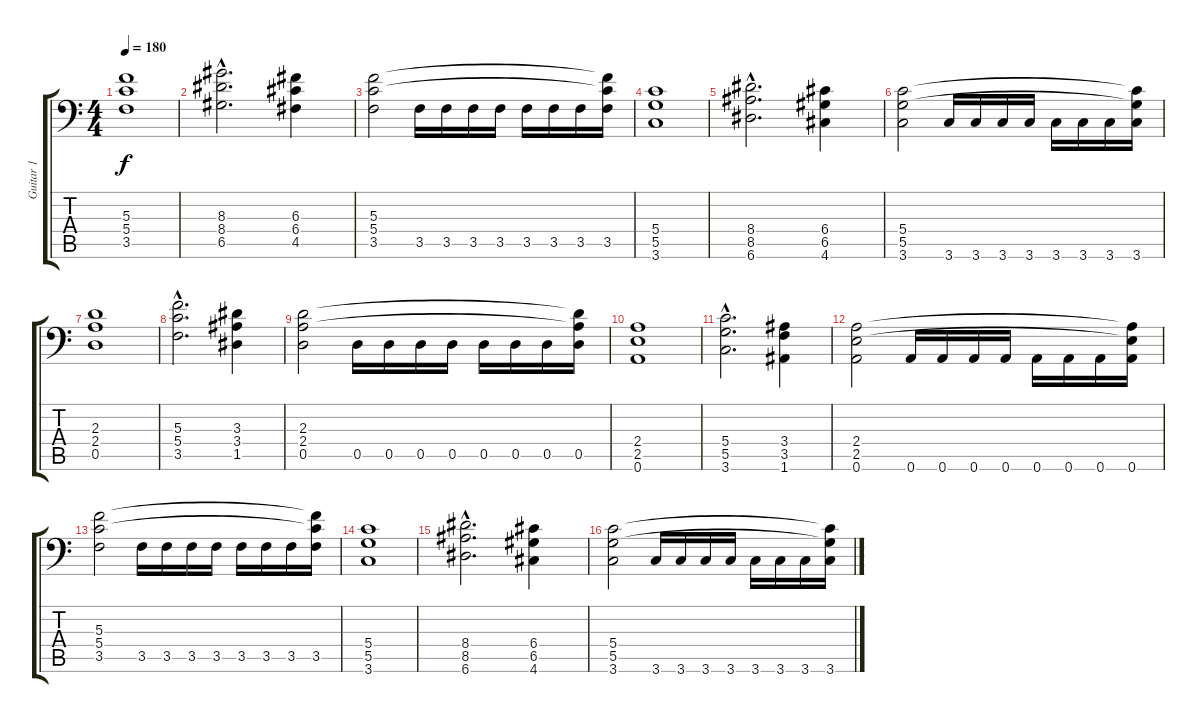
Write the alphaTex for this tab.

\track ("Guitar 1" "Guitar 1") {instrument overdrivenguitar}
\staff {score tabs}
\tuning (A3 E3 C3 G2 D2 A1) {hide}
\ts (4 4)
\tempo 180
\clef f4
\ks c
(5.3 5.4 3.5).1{dy f} |
(8.3{hac} 8.4{hac} 6.5{hac}).2{d} (6.3 6.4 4.5).4 |
(5.3 5.4 3.5).2 3.5.16 3.5.16 3.5.16 3.5.16 3.5.16 3.5.16 3.5.16 (5.3{t} 5.4{t} 3.5).16 |
(5.4 5.5 3.6).1 |
(8.4{hac} 8.5{hac} 6.6{hac}).2{d} (6.4 6.5 4.6).4 |
(5.4 5.5 3.6).2 3.6.16 3.6.16 3.6.16 3.6.16 3.6.16 3.6.16 3.6.16 (5.4{t} 5.5{t} 3.6).16 |
(2.3 2.4 0.5).1{volume 0} |
(5.3{hac} 5.4{hac} 3.5{hac}).2{d} (3.3 3.4 1.5).4 |
(2.3 2.4 0.5).2 0.5.16 0.5.16 0.5.16 0.5.16 0.5.16 0.5.16 0.5.16 (2.3{t} 2.4{t} 0.5).16 |
(2.4 2.5 0.6).1 |
(5.4{hac} 5.5{hac} 3.6{hac}).2{d} (3.4 3.5 1.6).4 |
(2.4 2.5 0.6).2 0.6.16 0.6.16 0.6.16 0.6.16 0.6.16 0.6.16 0.6.16 (2.4{t} 2.5{t} 0.6).16 |
(5.3 5.4 3.5).2 3.5.16 3.5.16 3.5.16 3.5.16 3.5.16 3.5.16 3.5.16 (5.3{t} 5.4{t} 3.5).16 |
(5.4 5.5 3.6).1 |
(8.4{hac} 8.5{hac} 6.6{hac}).2{d} (6.4 6.5 4.6).4 |
(5.4 5.5 3.6).2 3.6.16 3.6.16 3.6.16 3.6.16 3.6.16 3.6.16 3.6.16 (5.4{t} 5.5{t} 3.6).16
